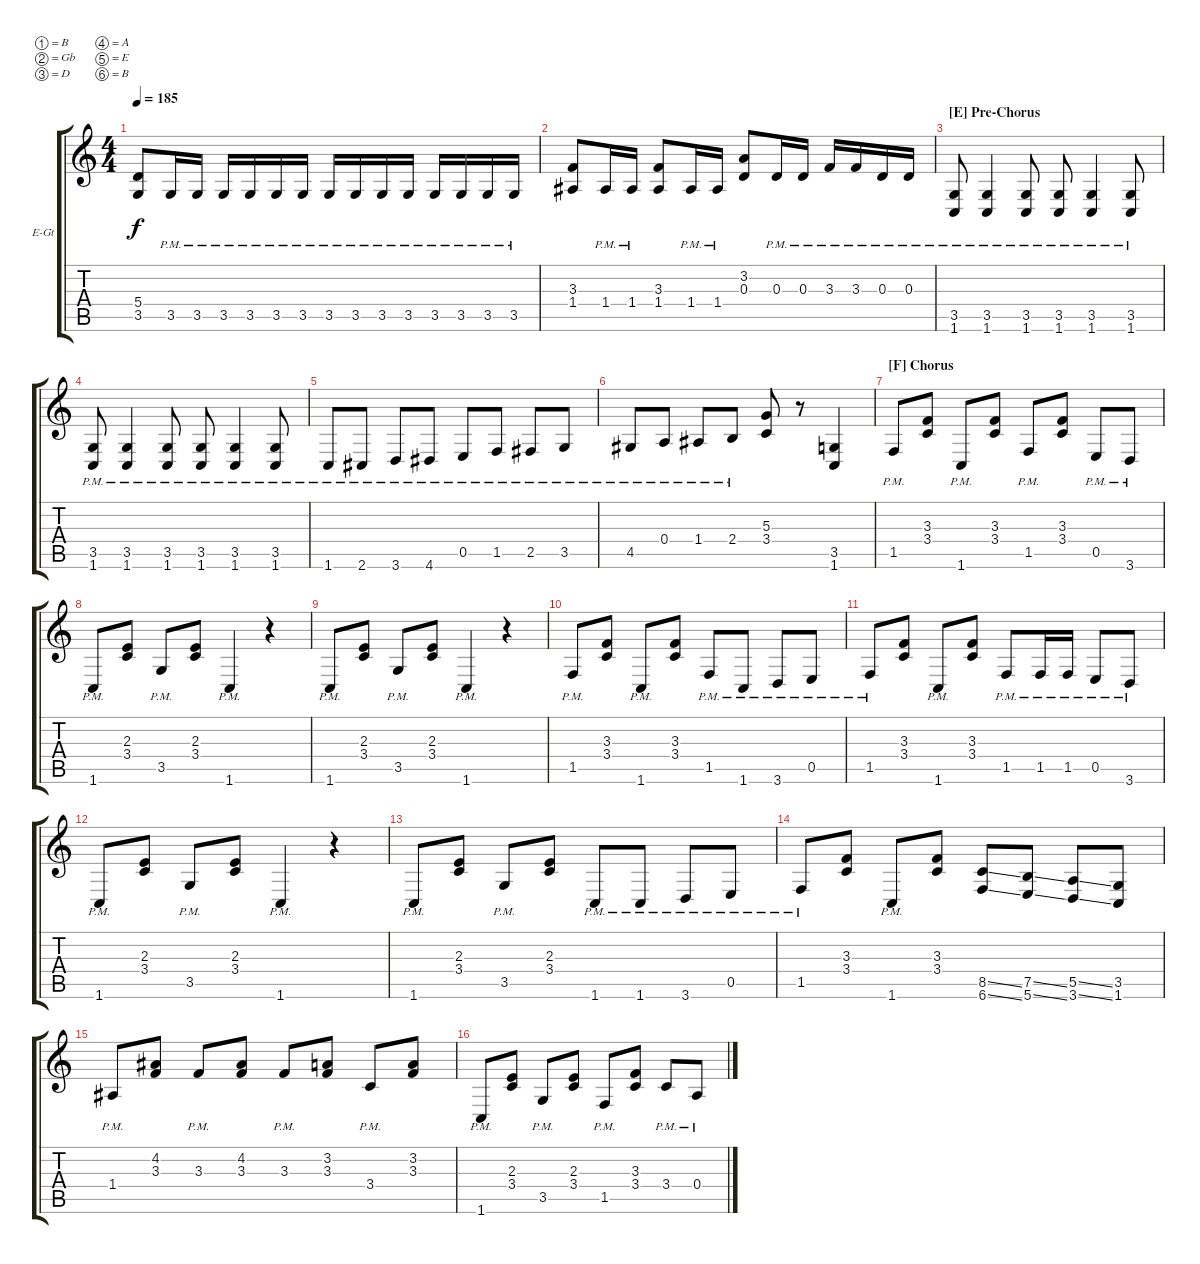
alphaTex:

\defaultSystemsLayout 4
\bracketExtendMode groupsimilarinstruments
\firstSystemTrackNameOrientation horizontal
\otherSystemsTrackNameOrientation horizontal
\track ("B Guitar Left" "E-Gt") {instrument distortionguitar}
\staff {score tabs}
\tuning (B3 Gb3 D3 A2 E2 B1)
\ts (4 4)
\tempo 185
\clef g2
\ks c
(3.5 5.4).8{dy f} 3.5{pm}.16 3.5{pm}.16 3.5{pm}.16 3.5{pm}.16 3.5{pm}.16 3.5{pm}.16 3.5{pm}.16 3.5{pm}.16 3.5{pm}.16 3.5{pm}.16 3.5{pm}.16 3.5{pm}.16 3.5{pm}.16 3.5{pm}.16 |
(1.4 3.3).8 1.4{pm}.16 1.4{pm}.16 (1.4 3.3).8 1.4{pm}.16 1.4{pm}.16 (0.3 3.2).8 0.3{pm}.16 0.3{pm}.16 3.3{pm}.16 3.3{pm}.16 0.3{pm}.16 0.3{pm}.16 |
\section ("E" "Pre-Chorus")
(1.6{pm} 3.5{pm}).8 (1.6{pm} 3.5{pm}).4 (1.6{pm} 3.5{pm}).8 (1.6{pm} 3.5{pm}).8 (1.6{pm} 3.5{pm}).4 (1.6{pm} 3.5{pm}).8 |
(1.6{pm} 3.5{pm}).8 (1.6{pm} 3.5{pm}).4 (1.6{pm} 3.5{pm}).8 (1.6{pm} 3.5{pm}).8 (1.6{pm} 3.5{pm}).4 (1.6{pm} 3.5{pm}).8 |
1.6{pm}.8 2.6{pm}.8 3.6{pm}.8 4.6{pm}.8 0.5{pm}.8 1.5{pm}.8 2.5{pm}.8 3.5{pm}.8 |
4.5{pm}.8 0.4{pm}.8 1.4{pm}.8 2.4{pm}.8 (3.4 5.3).8 r.8 (1.6 3.5).4 |
\section ("F" "Chorus")
1.5{pm}.8 (3.4 3.3).8 1.6{pm}.8 (3.4 3.3).8 1.5{pm}.8 (3.4 3.3).8 0.5{pm}.8 3.6{pm}.8 |
1.6{pm}.8 (3.4 2.3).8 3.5{pm}.8 (3.4 2.3).8 1.6{pm}.4 r.4 |
1.6{pm}.8 (3.4 2.3).8 3.5{pm}.8 (3.4 2.3).8 1.6{pm}.4 r.4 |
1.5{pm}.8 (3.4 3.3).8 1.6{pm}.8 (3.4 3.3).8 1.5{pm}.8 1.6{pm}.8 3.6{pm}.8 0.5{pm}.8 |
1.5{pm}.8 (3.4 3.3).8 1.6{pm}.8 (3.4 3.3).8 1.5{pm}.8 1.5{pm}.16 1.5{pm}.16 0.5{pm}.8 3.6{pm}.8 |
1.6{pm}.8 (3.4 2.3).8 3.5{pm}.8 (3.4 2.3).8 1.6{pm}.4 r.4 |
1.6{pm}.8 (3.4 2.3).8 3.5{pm}.8 (3.4 2.3).8 1.6{pm}.8 1.6{pm}.8 3.6{pm}.8 0.5{pm}.8 |
1.5{pm}.8 (3.4 3.3).8 1.6{pm}.8 (3.4 3.3).8 (8.5{ss} 6.6{ss}).8 (7.5{ss} 5.6{ss}).8 (5.5{ss} 3.6{ss}).8 (3.5 1.6).8 |
1.4{pm}.8 (3.3 4.2).8 3.3{pm}.8 (3.3 4.2).8 3.3{pm}.8 (3.3 3.2).8 3.4{pm}.8 (3.3 3.2).8 |
1.6{pm}.8 (3.4 2.3).8 3.5{pm}.8 (3.4 2.3).8 1.5{pm}.8 (3.4 3.3).8 3.4{pm}.8 0.4{pm}.8
